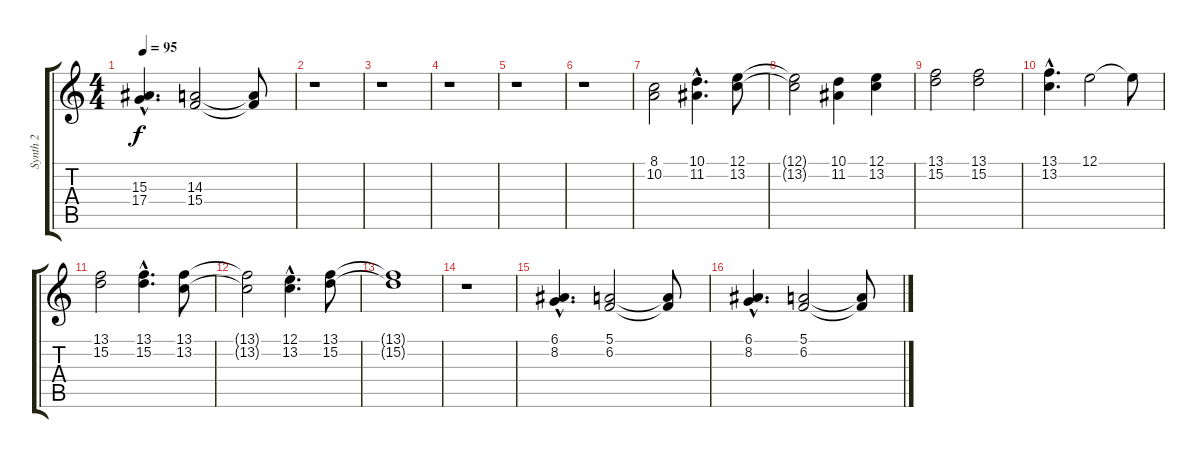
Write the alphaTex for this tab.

\track ("Synth 2" "Synth 2") {instrument synthbrass2}
\staff {score tabs}
\tuning (E4 B3 G3 D3 A2 E2) {hide}
\ts (4 4)
\tempo 95
\clef g2
\ks c
(15.3{hac} 17.4{hac}).4{d dy f} (14.3 15.4).2 (14.3{t} 15.4{t}).8 |
r.1 |
r.1 |
r.1 |
r.1 |
r.1 |
(8.1 10.2).2 (10.1{hac} 11.2{hac}).4{d} (12.1 13.2).8 |
(12.1{t} 13.2{t}).2 (10.1 11.2).4 (12.1 13.2).4 |
(13.1 15.2).2 (13.1 15.2).2 |
(13.1{hac} 13.2).4{d} 12.1.2 12.1{t}.8 |
(13.1 15.2).2 (13.1{hac} 15.2{hac}).4{d} (13.1 13.2).8 |
(13.1{t} 13.2{t}).2 (12.1{hac} 13.2{hac}).4{d} (13.1 15.2).8 |
(13.1{t} 15.2{t}).1 |
r.1 |
(6.1{hac} 8.2{hac}).4{d} (5.1 6.2).2 (5.1{t} 6.2{t}).8 |
(6.1{hac} 8.2{hac}).4{d} (5.1 6.2).2 (5.1{t} 6.2{t}).8
